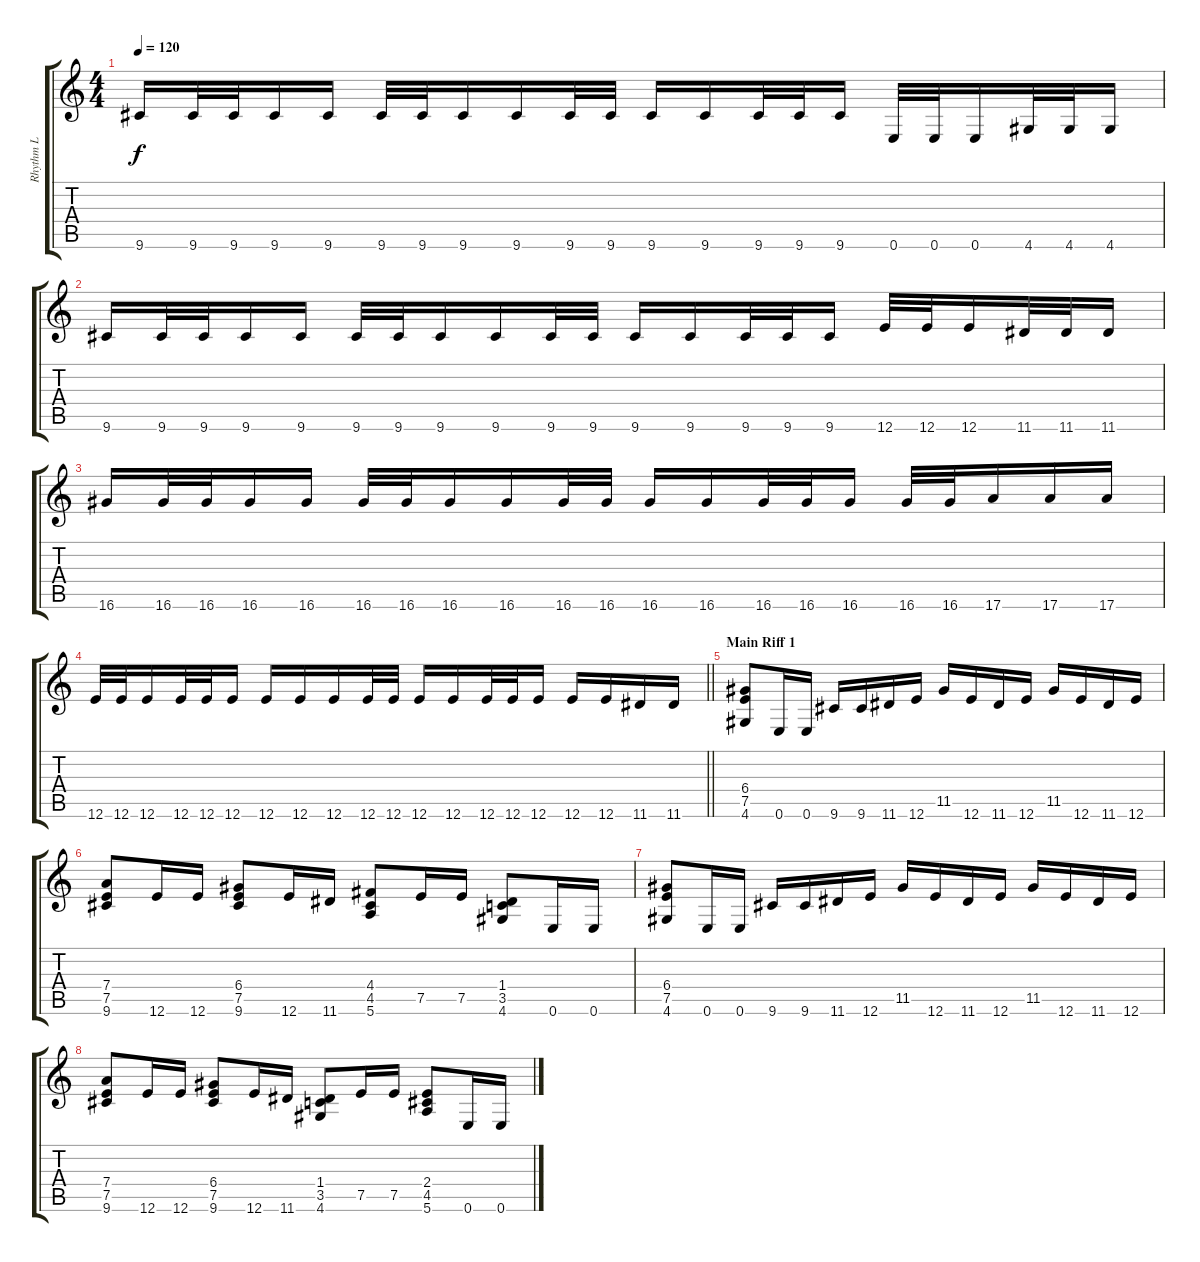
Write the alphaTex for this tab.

\track ("Rhythm L" "Rhythm L") {instrument distortionguitar}
\staff {score tabs}
\tuning (E4 B3 G3 D3 A2 E2) {hide}
\ts (4 4)
\tempo 120
\clef g2
\ks c
9.6.16{dy f} 9.6.32 9.6.32 9.6.16 9.6.16 9.6.32 9.6.32 9.6.16 9.6.16 9.6.32 9.6.32 9.6.16 9.6.16 9.6.32 9.6.32 9.6.16 0.6.32 0.6.32 0.6.16 4.6.32 4.6.32 4.6.16 |
9.6.16 9.6.32 9.6.32 9.6.16 9.6.16 9.6.32 9.6.32 9.6.16 9.6.16 9.6.32 9.6.32 9.6.16 9.6.16 9.6.32 9.6.32 9.6.16 12.6.32 12.6.32 12.6.16 11.6.32 11.6.32 11.6.16 |
16.6.16 16.6.32 16.6.32 16.6.16 16.6.16 16.6.32 16.6.32 16.6.16 16.6.16 16.6.32 16.6.32 16.6.16 16.6.16 16.6.32 16.6.32 16.6.16 16.6.32 16.6.32 17.6.16 17.6.16 17.6.16 |
\barLineRight lightlight
12.6.32 12.6.32 12.6.16 12.6.32 12.6.32 12.6.16 12.6.16 12.6.16 12.6.16 12.6.32 12.6.32 12.6.16 12.6.16 12.6.32 12.6.32 12.6.16 12.6.16 12.6.16 11.6.16 11.6.16 |
\section ("" "Main Riff 1")
(6.4 7.5 4.6).8{volume 16} 0.6.16 0.6.16 9.6.16 9.6.16 11.6.16 12.6.16 11.5.16 12.6.16 11.6.16 12.6.16 11.5.16 12.6.16 11.6.16 12.6.16 |
(7.4 7.5 9.6).8 12.6.16 12.6.16 (6.4 7.5 9.6).8 12.6.16 11.6.16 (4.4 4.5 5.6).8 7.5.16 7.5.16 (1.4 3.5 4.6).8 0.6.16 0.6.16 |
(6.4 7.5 4.6).8 0.6.16 0.6.16 9.6.16 9.6.16 11.6.16 12.6.16 11.5.16 12.6.16 11.6.16 12.6.16 11.5.16 12.6.16 11.6.16 12.6.16 |
(7.4 7.5 9.6).8 12.6.16 12.6.16 (6.4 7.5 9.6).8 12.6.16 11.6.16 (1.4 3.5 4.6).8 7.5.16 7.5.16 (2.4 4.5 5.6).8 0.6.16 0.6.16
